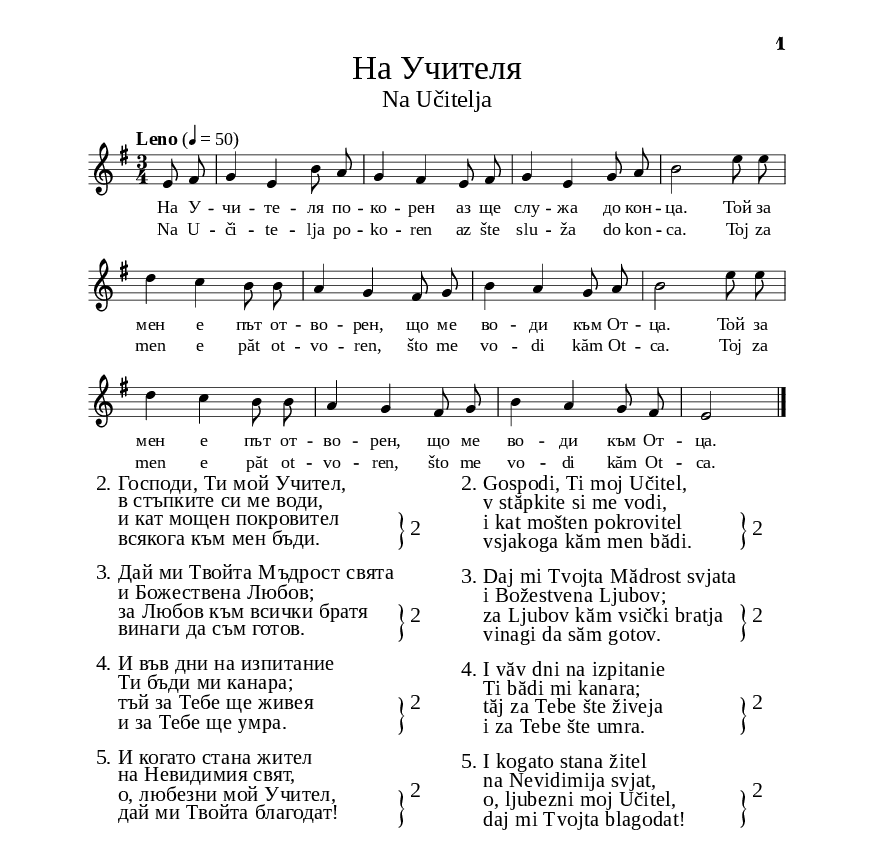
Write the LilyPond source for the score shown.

\version "2.24.2"

% include paper part and global functions
\include "include/globals.ily"

"rightBraces037" = \markup {
  \column {
    % repeat braces
    \translate #'(0 . -5.6 )
    \right-brace #18

    \translate #'(0 . -10.2 )
    \right-brace #18

    \translate #'(0 . -10.2 )
    \right-brace #18

    \translate #'(0 . -10.2 )
    \right-brace #18

  }
  \column {
    % repeat numbers
    \translate #'(0 . -6.2 )
    2

    \translate #'(0 . -12 )
    2

    \translate #'(0 . -12 )
    2

    \translate #'(0 . -12.1 )
    2
  }
}

\bookpart {
  \label #'ref037
  \tocItem \markup "На Учителя – Na Učitelja"
  \include "include/bookpart-paper.ily"
  \score {
    \include "include/score-layout.ily"

    \new Voice \absolute {
      \clef treble
      \key e \minor
      \time 3/4
      \tempoFunc "Leno" 4 "50"
      \autoBeamOff
      \partial 4
      \autoBeamOff
      e'8 fis'8 | g'4 e'4 b'8 a'8 | g'4 fis'4 e'8 fis'8 | g'4 e'4 g'8 a'8 |  b'2 e''8  e''8 \break
      d''4 c''4 b'8 b'8 | a'4 g'4 fis'8 g'8 | b'4 a'4 g'8 a'8 | b'2 e''8 e''8 \break
      | d''4 c''4 b'8 b'8 | a'4 g'4 fis'8 g'8 | b'4 a'4 g'8 fis'8 | e'2 \bar "|."\break
    }

    \addlyrics {
      На У --  чи -- те -- ля по -- ко -- рен аз ще слу -- жа
      до кон -- ца. Той за мен е път от -- во --
      рен, що ме во -- ди към От -- ца. Той за мен
      е път от -- во -- рен, що ме во -- ди към От -- ца.
    }

  \addlyrics {
      Na U --  či -- te -- lja po -- ko -- ren az šte slu -- ža
      do kon -- ca. Toj za men e păt ot -- vo --
      ren, što me vo -- di kăm Ot -- ca. Toj za men
      e păt ot -- vo -- ren, što me vo -- di kăm Ot -- ca.
    }

    \header {
      title = \titleFunc "На Учителя" "Na Učitelja"
    }

    \midi{}

  } % score



  \markup \fontsize #bgCoupletFontSize {
    \hspace #1
    \override #`(baseline-skip . ,bgCoupletBaselineSkip)
    \column {
      \line { 2.  Господи, Ти мой Учител, }
      \line {   "   " в стъпките си ме води, }
      \line {   "   " и кат мощен покровител }
      \line {   "   " всякога към мен бъди. }
      \line { " " }
      \line { 3. Дай ми Твойта Мъдрост свята }
      \line {   "   " и Божествена Любов; }
      \line {   "   " за Любов към всички братя }
      \line {   "   " винаги да съм готов. }
      \line { " " }
      \line { 4. И във дни на изпитание }
      \line {   "   " Ти бъди ми канара; }
      \line {   "   " тъй за Тебе ще живея }
      \line {   "   " и за Тебе ще умра. }
      \line { " " }
      \line { 5. И когато стана жител }
      \line {   "   " на Невидимия свят, }
      \line {   "   " о, любезни мой Учител,  }
      \line {   "   " дай ми Твойта благодат! }
    }
    \"rightBraces037"

    \hspace #5
    \override #`(baseline-skip . ,bgCoupletBaselineSkip)
     \column {
      \line { 2.  Gospodi, Ti moj Učitel, }
      \line {   "   " v stăpkite si me vodi, }
      \line {   "   " i kat mošten pokrovitel }
      \line {   "   " vsjakoga kăm men bădi. }
      \line { " " }
      \line { 3. Daj mi Tvojta Mădrost svjata }
      \line {   "   " i Božestvena Ljubov; }
      \line {   "   " za Ljubov kăm vsički bratja }
      \line {   "   " vinagi da săm gotov. }
      \line { " " }
      \line { 4. I văv dni na izpitanie }
      \line {   "   " Ti bădi mi kanara; }
      \line {   "   " tăj za Tebe šte živeja }
      \line {   "   " i za Tebe šte umra. }
      \line { " " }
      \line { 5. I kogato stana žitel }
      \line {   "   " na Nevidimija svjat, }
      \line {   "   " o, ljubezni moj Učitel,  }
      \line {   "   " daj mi Tvojta blagodat! }
    }  \"rightBraces037"  %column
  } % markup

  \pageBreak

  % include foreign translation(s) of the song
  \version "2.24.4"

\markup \fill-line { \fontsize #deTitleFontSize "An den Meister" }
\markup \null
\markup \null
\markup \abs-fontsize #10 {
  \hspace #25
  \override #`(baseline-skip . ,deCoupletBaselineSkip)

  \column {

    \line { 1. Dem Meister werde ich ergeben }

    \line { "   "bis zum Ende dienen.}

    \line { "   "Er ist für mich ein offener Weg, }

    \line { "   "der mich zum Vater führt.}
    
     \line { "   "Er ist für mich ein offener Weg, }

    \line { "   "der mich zum Vater führt.}
     \vspace #0.5

    \line { 2. Herr, Du mein Meister, }

    \line { "   "führe mich bei meinen Schritten, }

    \line { "   "und wie ein mächtiger Beschützer }

    \line { "   " sei immer bei mir.}
     \vspace #0.5

    \line { 3. Gib mir Deine heilige Weisheit}

    \line { "   "und göttliche Liebe,}

    \line { "   "auf dass ich für die Liebe zu all meinen Brüdern}

    \line { "   "immerdar bereit bin.}
     \vspace #0.5

    \line { 4. Und in Tagen der Prüfung, }

    \line { "   "sei Du mir ein Fels,}

    \line { "   "so werde ich für Dich leben}

    \line { "   "und für Dich sterben.}
     \vspace #0.5

    \line { 5. Und wenn ich ein Bewohner }

    \line { "   "der unsichtbaren Welt werde, }

    \line { "   "oh, mein geliebter Meister,}

    \line { "   "gib mir Deinen Segen!}

  }
}


} % bookpart
